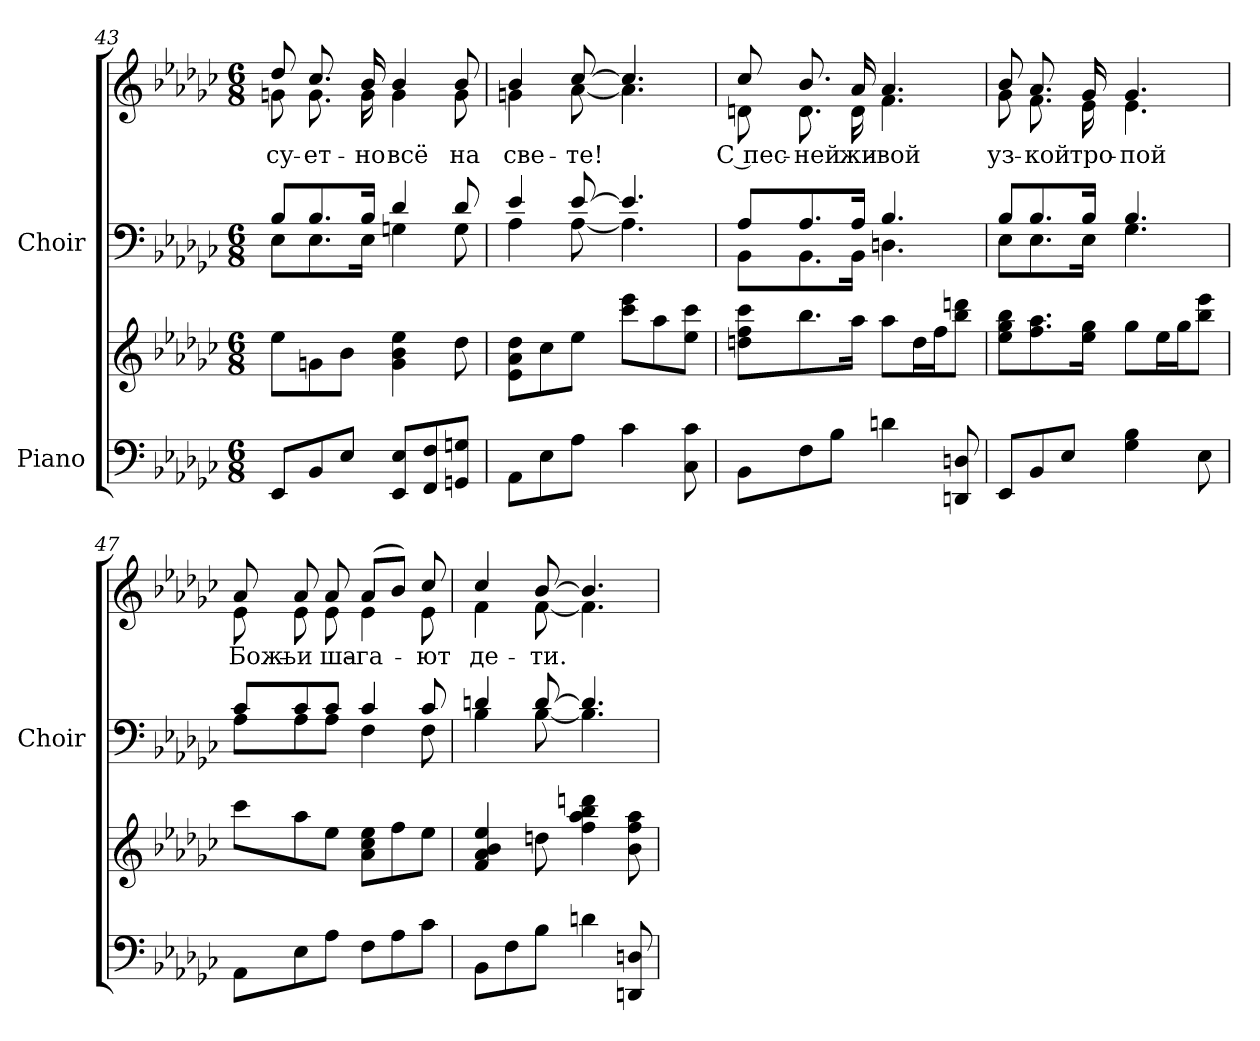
**kern	**kern	**kern	**kern	**text
*part2	*part2	*part1	*part1	*part1
*staff4	*staff3	*staff2	*staff1	*staff1
*I"Piano	*	*I"Choir	*	*
*	*	*I'Choir	*	*
!!LO:PB:g=z
*clefF4	*clefG2	*clefF4	*clefG2	*
*k[b-e-a-d-g-c-]	*k[b-e-a-d-g-c-]	*k[b-e-a-d-g-c-]	*k[b-e-a-d-g-c-]	*
*G-:	*G-:	*G-:	*G-:	*
*M6/8	*M6/8	*M6/8	*M6/8	*
=43	=43	=43	=43	=43
*	*	*^	*	*
!	!	!	!	!	!LO:LY:b:color=#000000
*	*	*	*	*^	*
8EE-i/L	8ee-i\L	8B-i/L	8E-i\L	8dd-i/	8gni\	су-
!	!	!	!	!	!	!LO:LY:b:color=#000000
8BB-i/	8gni\	8.B-i/	8.E-i\	8.cc-i/	8.gi\	-ет-
8E-i/J	8b-i\J	.	.	.	.	.
!	!	!	!	!	!	!LO:LY:b:color=#000000
.	.	16B-i/Jk	16E-i\Jk	16b-i/	16gi\	-но
!	!	!	!	!	!	!LO:LY:b:color=#000000
8EE-i/ 8E-iL	4gi\ 4b-i 4ee-i	4d-i/	4Gni\	4b-i/	4gi\	всё
8FFi/ 8Fi	.	.	.	.	.	.
!	!	!	!	!	!	!LO:LY:b:color=#000000
8GGni/ 8GniJ	8dd-i\	8d-i/	8Gi\	8b-i/	8gi\	на
=44	=44	=44	=44	=44	=44	=44
!	!	!	!	!	!	!LO:LY:b:color=#000000
8AA-i\L	8e-i\ 8a-i 8dd-iL	4e-i/	4A-i\	4b-i/	4gni\	све-
8E-i\	8cc-i\	.	.	.	.	.
!	!	!	!	!	!	!LO:LY:b:color=#000000
8A-i\J	8ee-i\J	[>8e-i/	[<8A-i\	[>8cc-i/	[<8a-i\	-те!
4c-i\	8ccc-i\ 8eee-iL	4.e-i/]	4.A-i\]	4.cc-i/]	4.a-i\]	.
.	8aa-i\	.	.	.	.	.
8C-i\ 8c-i	8ee-i\ 8ccc-iJ	.	.	.	.	.
=45	=45	=45	=45	=45	=45	=45
!	!	!	!	!	!	!LO:LY:b:color=#000000
8BB-i\L	8ddni\ 8ffi 8ccc-iL	8A-i/L	8BB-i\L	8cc-i/	8dni\	С пес-
!	!	!	!	!	!	!LO:LY:b:color=#000000
8Fi\	8.bb-i\	8.A-i/	8.BB-i\	8.b-i/	8.di\	-ней
8B-i\J	.	.	.	.	.	.
!	!	!	!	!	!	!LO:LY:b:color=#000000
.	16aa-i\Jk	16A-i/Jk	16BB-i\Jk	16a-i/	16di\	жи-
!	!	!	!	!	!	!LO:LY:b:color=#000000
4dni\	8aa-i\L	4.B-i/	4.Dni\	4.a-i/	4.fi\	-вой
.	16ddi\L	.	.	.	.	.
.	16ffi\J	.	.	.	.	.
8DDni/ 8Dni	8bb-i\ 8dddniJ	.	.	.	.	.
=46	=46	=46	=46	=46	=46	=46
!	!	!	!	!	!	!LO:LY:b:color=#000000
8EE-i/L	8ee-i\ 8gg-i 8bb-iL	8B-i/L	8E-i\L	8b-i/	8g-i\	уз-
!	!	!	!	!	!	!LO:LY:b:color=#000000
8BB-i/	8.ffi\ 8.aa-i	8.B-i/	8.E-i\	8.a-i/	8.fi\	-кой
8E-i/J	.	.	.	.	.	.
!	!	!	!	!	!	!LO:LY:b:color=#000000
.	16ee-i\ 16gg-iJk	16B-i/Jk	16E-i\Jk	16g-i/	16e-i\	тро-
!	!	!	!	!	!	!LO:LY:b:color=#000000
4G-i\ 4B-i	8gg-i\L	4.B-i/	4.G-i\	4.g-i/	4.e-i\	-пой
.	16ee-i\L	.	.	.	.	.
.	16gg-i\J	.	.	.	.	.
8E-i\	8bb-i\ 8eee-iJ	.	.	.	.	.
=47	=47	=47	=47	=47	=47	=47
!	!	!	!	!	!	!LO:LY:b:color=#000000
8AA-i\L	8ccc-i\L	8c-i/L	8A-i\L	8a-i/	8e-i\	Божь-
!	!	!	!	!	!	!LO:LY:b:color=#000000
8E-i\	8aa-i\	8c-i/	8A-i\	8a-i/	8e-i\	-и
!	!	!	!	!	!	!LO:LY:b:color=#000000
8A-i\J	8ee-i\J	8c-i/J	8A-i\J	8a-i/	8e-i\	ша-
!	!	!	!	!	!	!LO:LY:b:color=#000000
8Fi\L	8a-i\ 8cc-i 8ee-iL	4c-i/	4Fi\	(8a-i/L	4e-i\	-га-
8A-i\	8ffi\	.	.	8b-i/J)	.	.
!	!	!	!	!	!	!LO:LY:b:color=#000000
8c-i\J	8ee-i\J	8c-i/	8Fi\	8cc-i/	8e-i\	-ют
!!LO:LB:g=z	!!
=48	=48	=48	=48	=48	=48	=48
!	!	!	!	!	!	!LO:LY:b:color=#000000
8BB-i\L	4fi/ 4a-i 4b-i 4ee-i	4dni/	4B-i\	4cc-i/	4fi\	де-
8Fi\	.	.	.	.	.	.
!	!	!	!	!	!	!LO:LY:b:color=#000000
8B-i\J	8ddni\	[>8di/	[<8B-i\	[>8b-i/	[<8fi\	-ти.
4dni\	4ffi\ 4aa-i 4bb-i 4dddni	4.di/]	4.B-i\]	4.b-i/]	4.fi\]	.
8DDni/ 8Dni	8b-i\ 8ffi 8aa-i	.	.	.	.	.
*	*	*v	*v	*	*	*
*	*	*	*v	*v	*
=	=	=	=	=
*-	*-	*-	*-	*-
